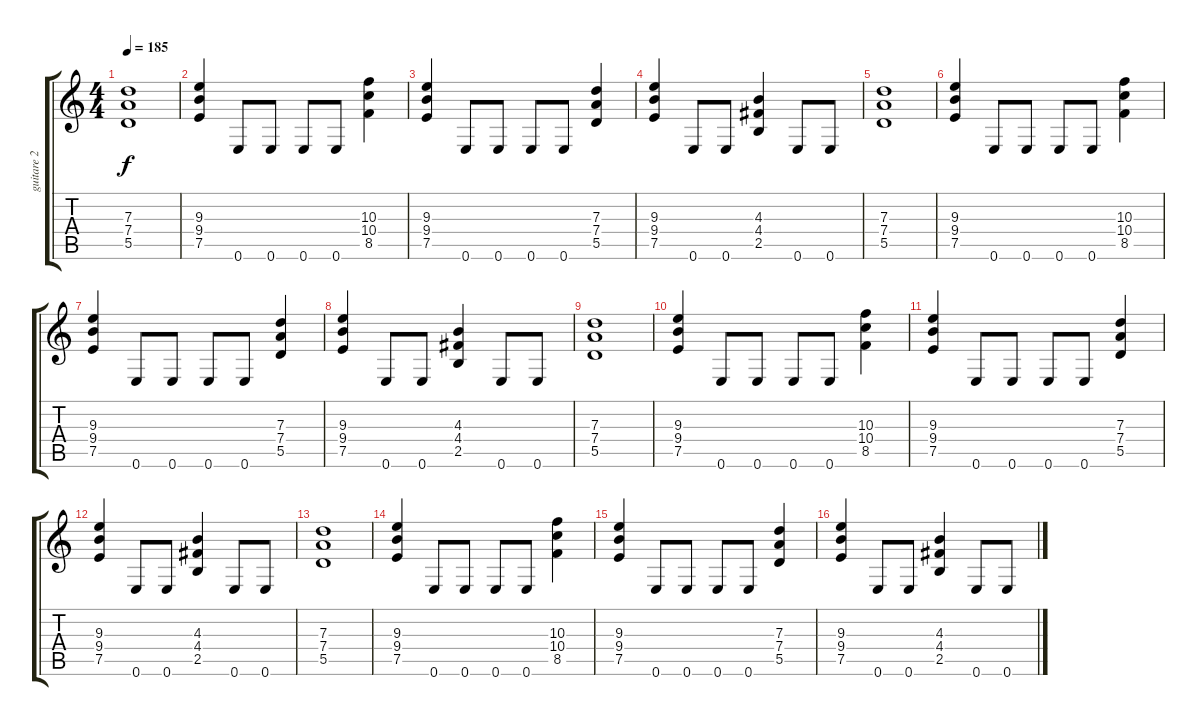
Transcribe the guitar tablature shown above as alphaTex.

\track ("guitare 2" "guitare 2") {instrument distortionguitar}
\staff {score tabs}
\tuning (E4 B3 G3 D3 A2 E2) {hide}
\ts (4 4)
\tempo 185
\clef g2
\ks c
(7.3 7.4 5.5).1{dy f} |
(9.3 9.4 7.5).4 0.6.8 0.6.8 0.6.8 0.6.8 (10.3 10.4 8.5).4 |
(9.3 9.4 7.5).4 0.6.8 0.6.8 0.6.8 0.6.8 (7.3 7.4 5.5).4 |
(9.3 9.4 7.5).4 0.6.8 0.6.8 (4.3 4.4 2.5).4 0.6.8 0.6.8 |
(7.3 7.4 5.5).1 |
(9.3 9.4 7.5).4 0.6.8 0.6.8 0.6.8 0.6.8 (10.3 10.4 8.5).4 |
(9.3 9.4 7.5).4 0.6.8 0.6.8 0.6.8 0.6.8 (7.3 7.4 5.5).4 |
(9.3 9.4 7.5).4 0.6.8 0.6.8 (4.3 4.4 2.5).4 0.6.8 0.6.8 |
(7.3 7.4 5.5).1 |
(9.3 9.4 7.5).4 0.6.8 0.6.8 0.6.8 0.6.8 (10.3 10.4 8.5).4 |
(9.3 9.4 7.5).4 0.6.8 0.6.8 0.6.8 0.6.8 (7.3 7.4 5.5).4 |
(9.3 9.4 7.5).4 0.6.8 0.6.8 (4.3 4.4 2.5).4 0.6.8 0.6.8 |
(7.3 7.4 5.5).1 |
(9.3 9.4 7.5).4 0.6.8 0.6.8 0.6.8 0.6.8 (10.3 10.4 8.5).4 |
(9.3 9.4 7.5).4 0.6.8 0.6.8 0.6.8 0.6.8 (7.3 7.4 5.5).4 |
(9.3 9.4 7.5).4 0.6.8 0.6.8 (4.3 4.4 2.5).4 0.6.8 0.6.8
